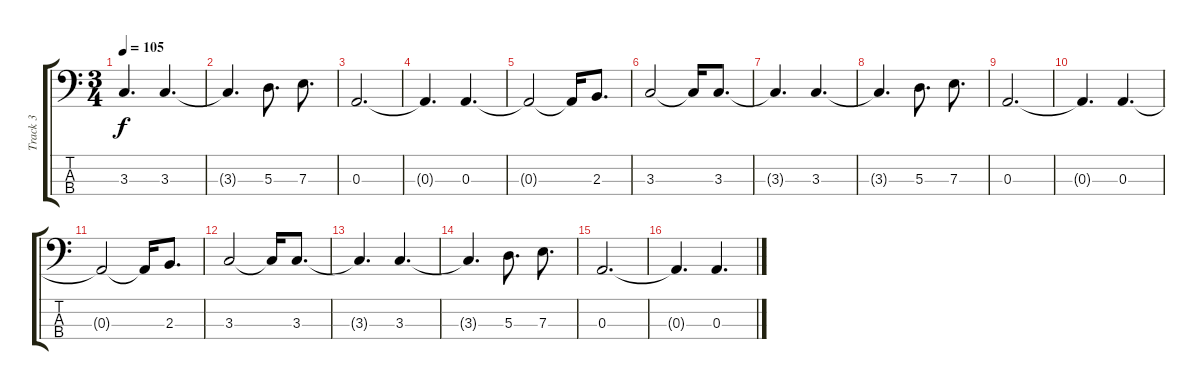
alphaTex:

\track ("Track 3" "Track 3") {instrument electricbasspick}
\staff {score tabs}
\tuning (G2 D2 A1 D1) {hide}
\ts (3 4)
\tempo 105
\clef f4
\ks c
3.3{t}.4{d dy f} 3.3.4{d} |
3.3{t}.4{d} 5.3.8{d} 7.3.8{d} |
0.3.2{d} |
0.3{t}.4{d} 0.3.4{d} |
0.3{t}.2 0.3{t}.16 2.3.8{d} |
3.3.2 3.3{t}.16 3.3.8{d} |
3.3{t}.4{d} 3.3.4{d} |
3.3{t}.4{d} 5.3.8{d} 7.3.8{d} |
0.3.2{d} |
0.3{t}.4{d} 0.3.4{d} |
0.3{t}.2 0.3{t}.16 2.3.8{d} |
3.3.2 3.3{t}.16 3.3.8{d} |
3.3{t}.4{d} 3.3.4{d} |
3.3{t}.4{d} 5.3.8{d} 7.3.8{d} |
0.3.2{d} |
0.3{t}.4{d} 0.3.4{d}
